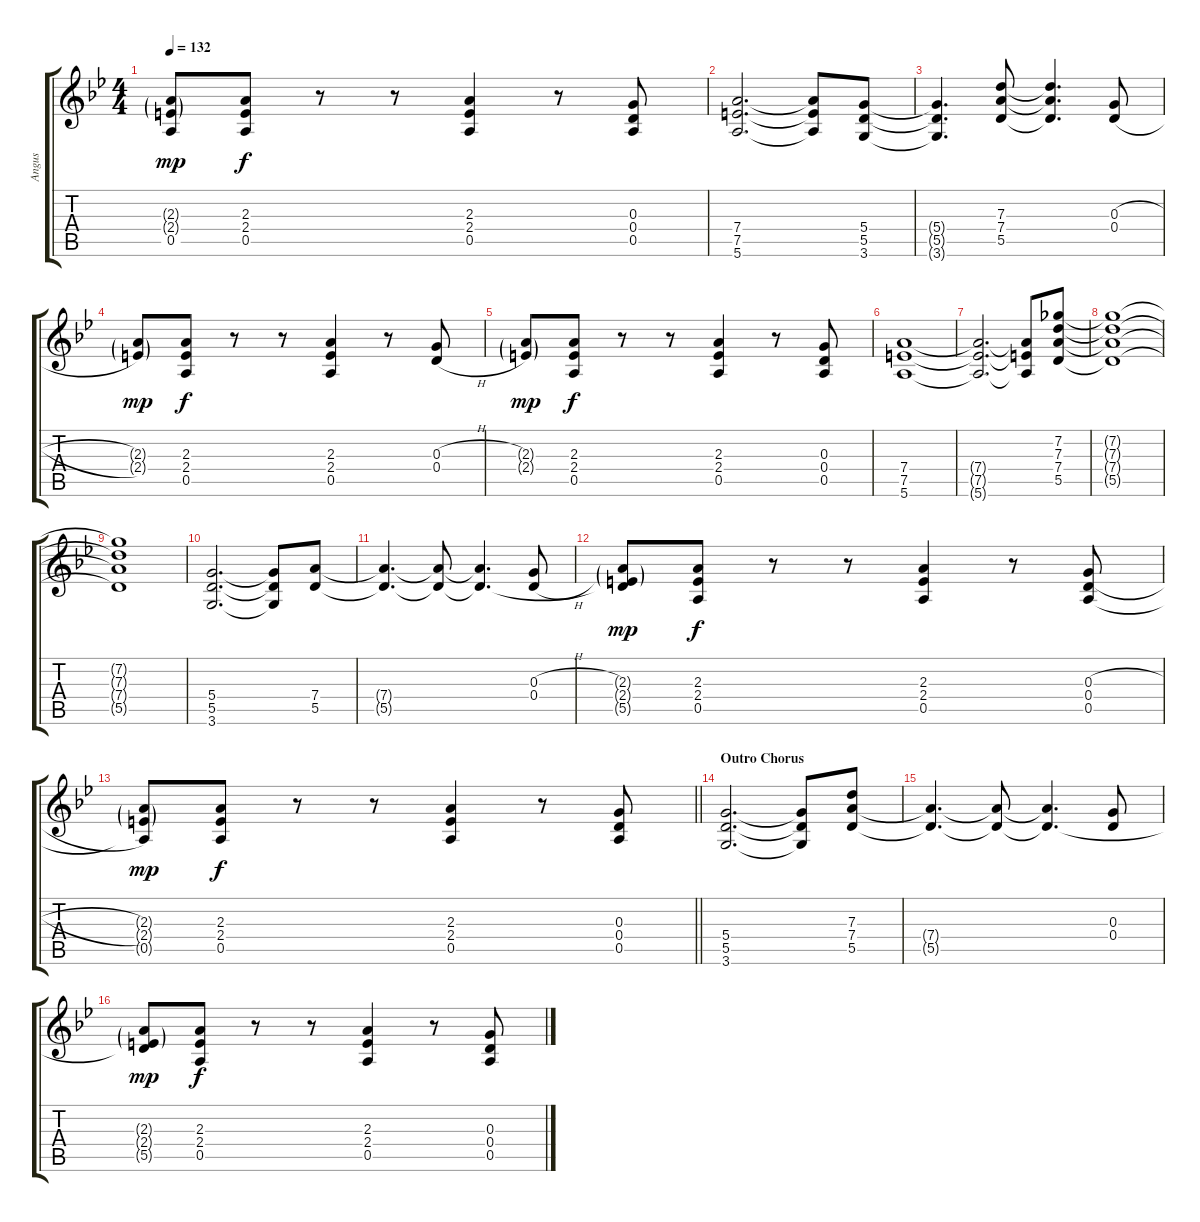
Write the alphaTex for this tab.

\track ("Angus" "Angus") {instrument overdrivenguitar}
\staff {score tabs}
\tuning (E4 B3 G3 D3 A2 E2) {hide}
\ts (4 4)
\tempo 132
\clef g2
\ks bb
(2.3{g} 2.4{g} 0.5{t}).8{dy mp} (2.3 2.4 0.5).8{dy f} r.8 r.8 (2.3 2.4 0.5).4 r.8 (0.3 0.4 0.5).8 |
(7.4 7.5 5.6).2{d} (7.4{t} 7.5{t} 5.6{t}).8 (5.4 5.5 3.6).8 |
(5.4{t} 5.5{t} 3.6{t}).4{d} (7.3 7.4 5.5).8 (7.3{t} 7.4{t} 5.5{t}).4{d} (0.3{h} 0.4{h}).8 |
(2.3{g} 2.4{g}).8{dy mp} (2.3 2.4 0.5).8{dy f} r.8 r.8 (2.3 2.4 0.5).4 r.8 (0.3{h} 0.4{h}).8 |
(2.3{g} 2.4{g}).8{dy mp} (2.3 2.4 0.5).8{dy f} r.8 r.8 (2.3 2.4 0.5).4 r.8 (0.3 0.4 0.5).8 |
(7.4 7.5 5.6).1 |
(7.4{t} 7.5{t} 5.6{t}).2{d} (7.4{t} 7.5{t} 5.6{t}).8 (7.2 7.3 7.4 5.5).8 |
(7.2{t} 7.3{t} 7.4{t} 5.5{t}).1 |
(7.2{t} 7.3{t} 7.4{t} 5.5{t}).1 |
(5.4 5.5 3.6).2{d} (5.4{t} 5.5{t} 3.6{t}).8 (7.4 5.5).8 |
(7.4{t} 5.5{t}).4{d} (7.4{t} 5.5{t}).8 (7.4{t} 5.5{t}).4{d} (0.3{h} 0.4{h}).8 |
(2.3{g} 2.4{g} 5.5{t}).8{dy mp} (2.3 2.4 0.5).8{dy f} r.8 r.8 (2.3 2.4 0.5).4 r.8 (0.3{h} 0.4{h} 0.5).8 |
\barLineRight lightlight
(2.3{g} 2.4{g} 0.5{t}).8{dy mp} (2.3 2.4 0.5).8{dy f} r.8 r.8 (2.3 2.4 0.5).4 r.8 (0.3 0.4 0.5).8 |
\section ("" "Outro Chorus")
(5.4 5.5 3.6).2{d} (5.4{t} 5.5{t} 3.6{t}).8 (7.3 7.4 5.5).8 |
(7.4{t} 5.5{t}).4{d} (7.4{t} 5.5{t}).8 (7.4{t} 5.5{t}).4{d} (0.3 0.4).8 |
(2.3{g} 2.4{g} 5.5{t}).8{dy mp} (2.3 2.4 0.5).8{dy f} r.8 r.8 (2.3 2.4 0.5).4 r.8 (0.3{h} 0.4{h} 0.5).8
